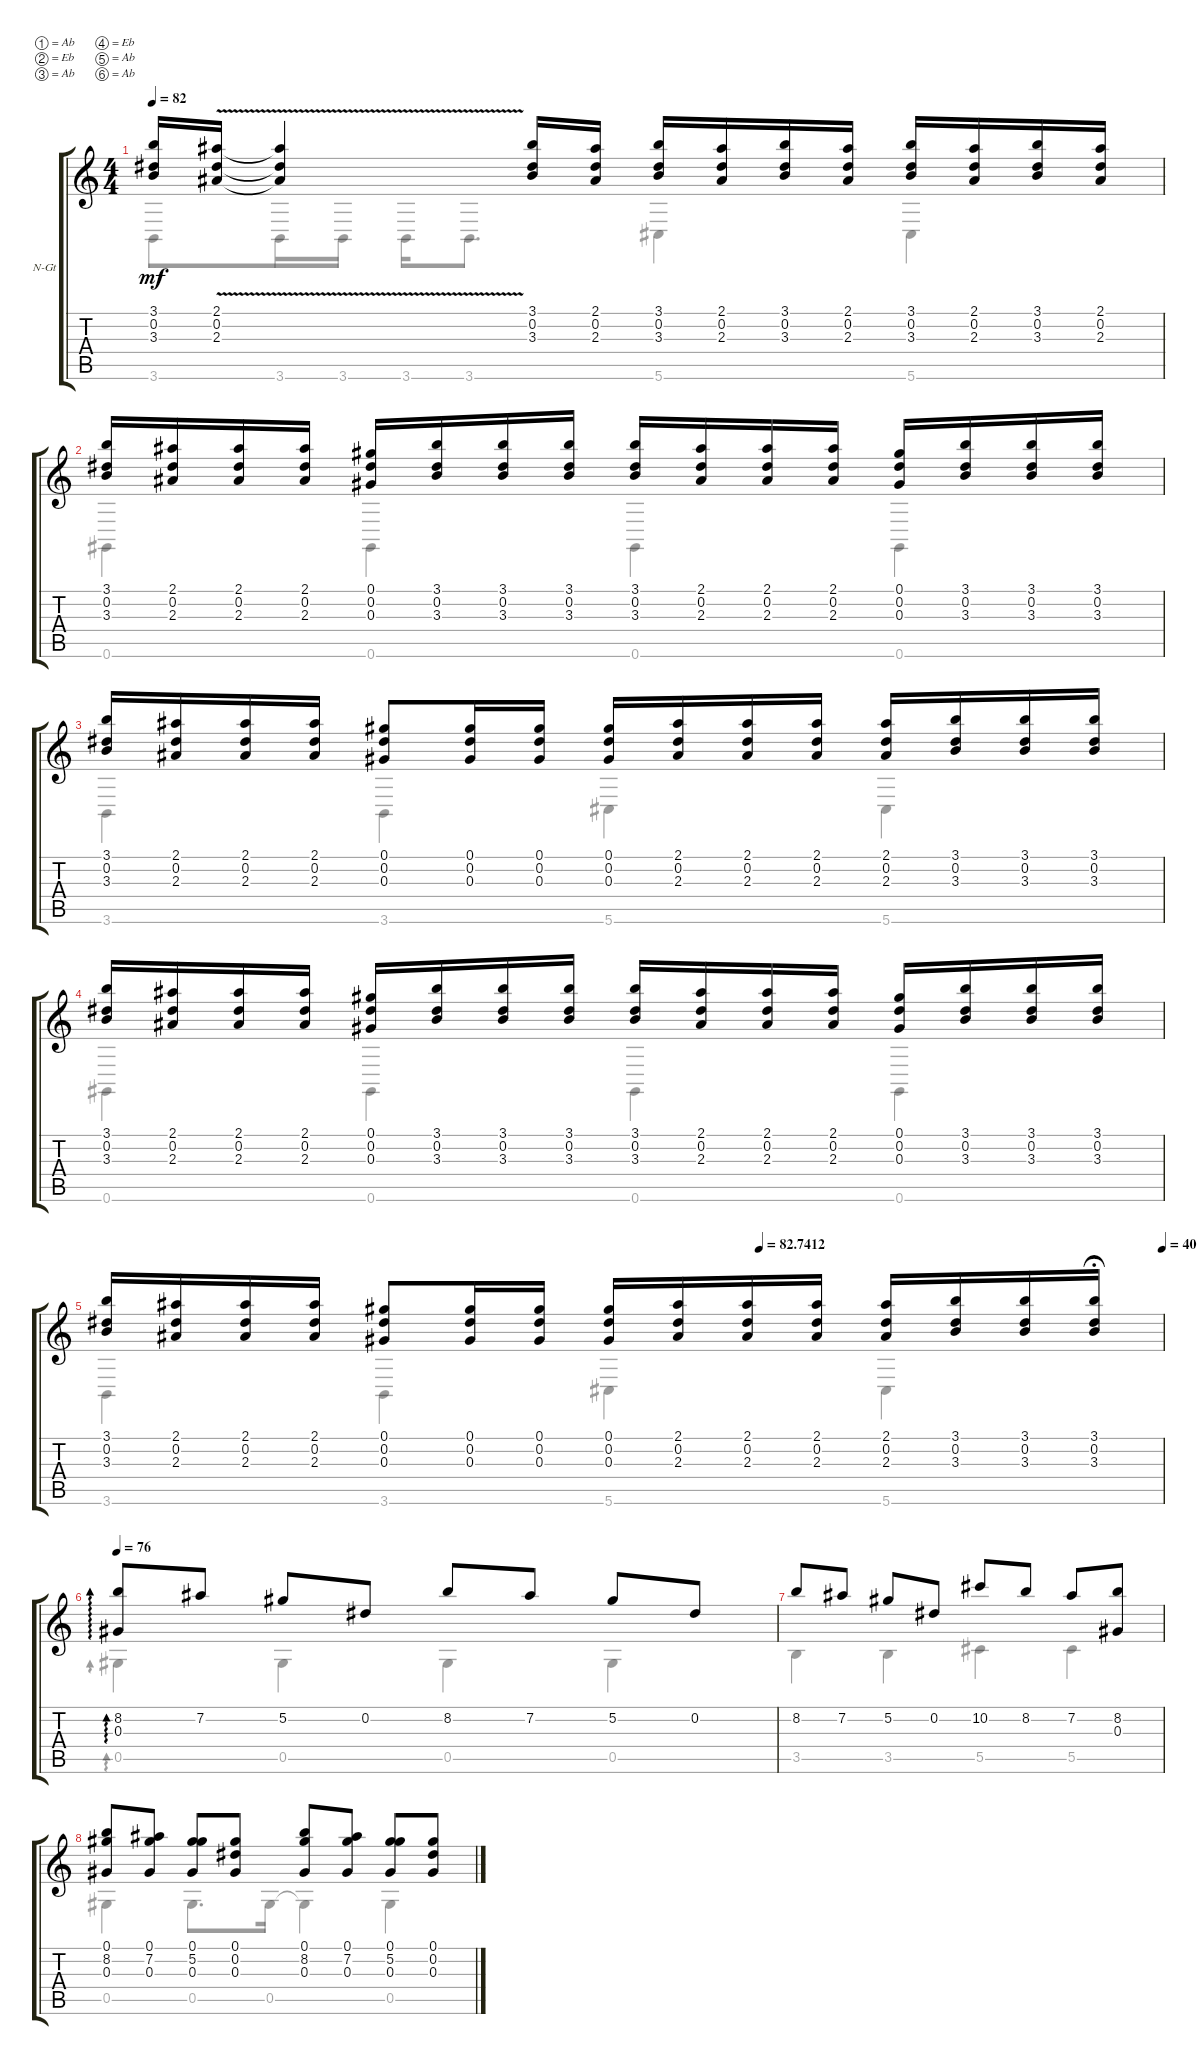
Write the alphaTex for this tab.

\defaultSystemsLayout 4
\bracketExtendMode groupsimilarinstruments
\firstSystemTrackNameOrientation horizontal
\otherSystemsTrackNameOrientation horizontal
\track ("Nylon Guitar" "N-Gt") {instrument acousticguitarnylon}
\staff {score tabs}
\tuning (Ab4 Eb4 Ab3 Eb3 Ab2 Ab1)
\voice
\ts (4 4)
\tempo 82
\clef g2
\ks c
(3.3 0.2 3.1).16{dy mf} (2.3{v} 0.2 2.1{v}).16 (2.3{v t} 0.2{t} 2.1{v t}).4 (3.3 0.2 3.1).16 (2.3 0.2 2.1).16 (3.3 0.2 3.1).16 (2.3 0.2 2.1).16 (3.3 0.2 3.1).16 (2.3 0.2 2.1).16 (3.3 0.2 3.1).16 (2.3 0.2 2.1).16 (3.3 0.2 3.1).16 (2.3 0.2 2.1).16 |
(3.1 0.2 3.3).16 (2.1 0.2 2.3).16 (2.1 0.2 2.3).16 (2.1 0.2 2.3).16 (0.1 0.2 0.3).16 (3.1 0.2 3.3).16 (3.1 0.2 3.3).16 (3.1 0.2 3.3).16 (3.1 0.2 3.3).16 (2.1 0.2 2.3).16 (2.1 0.2 2.3).16 (2.1 0.2 2.3).16 (0.1 0.2 0.3).16 (3.1 0.2 3.3).16 (3.1 0.2 3.3).16 (3.1 0.2 3.3).16 |
(3.1 0.2 3.3).16 (2.1 0.2 2.3).16 (2.1 0.2 2.3).16 (2.1 0.2 2.3).16 (0.1 0.2 0.3).8 (0.1 0.2 0.3).16 (0.1 0.2 0.3).16 (0.1 0.2 0.3).16 (2.1 0.2 2.3).16 (2.1 0.2 2.3).16 (2.1 0.2 2.3).16 (2.1 0.2 2.3).16 (3.1 0.2 3.3).16 (3.1 0.2 3.3).16 (3.1 0.2 3.3).16 |
(3.1 0.2 3.3).16 (2.1 0.2 2.3).16 (2.1 0.2 2.3).16 (2.1 0.2 2.3).16 (0.1 0.2 0.3).16 (3.1 0.2 3.3).16 (3.1 0.2 3.3).16 (3.1 0.2 3.3).16 (3.1 0.2 3.3).16 (2.1 0.2 2.3).16 (2.1 0.2 2.3).16 (2.1 0.2 2.3).16 (0.1 0.2 0.3).16 (3.1 0.2 3.3).16 (3.1 0.2 3.3).16 (3.1 0.2 3.3).16 |
\tempo (82.7412 0.61875)
\tempo (40 1)
(3.1 0.2 3.3).16 (2.1 0.2 2.3).16 (2.1 0.2 2.3).16 (2.1 0.2 2.3).16 (0.1 0.2 0.3).8 (0.1 0.2 0.3).16 (0.1 0.2 0.3).16 (0.1 0.2 0.3).16 (2.1 0.2 2.3).16 (2.1 0.2 2.3).16 (2.1 0.2 2.3).16 (2.1 0.2 2.3).16 (3.1 0.2 3.3).16 (3.1 0.2 3.3).16 (3.1 0.2 3.3).16{fermata (medium 0.36)} |
\tempo 76
(8.2 0.3).8{ad 0} 7.2.8 5.2.8 0.2.8 8.2.8 7.2.8 5.2.8 0.2.8 |
8.2.8 7.2.8 5.2.8 0.2.8 10.2.8 8.2.8 7.2.8 (8.2 0.3).8 |
(8.2 0.3 0.1).8 (7.2 0.1 0.3).8 (5.2 0.1 0.3).8 (0.2 0.1 0.3).8 (8.2 0.1 0.3).8 (7.2 0.1 0.3).8 (5.2 0.1 0.3).8 (0.2 0.1 0.3).8
\voice
\clef g2
\ottava regular
\simile none
\ks c
3.6.8{dy mf} 3.6.16 3.6.16 3.6.16 3.6.8{d} 5.6.4 5.6.4 |
0.6.4 0.6.4 0.6.4 0.6.4 |
3.6.4 3.6.4 5.6.4 5.6.4 |
0.6.4 0.6.4 0.6.4 0.6.4 |
3.6.4 3.6.4 5.6.4 5.6.4 |
0.5.4{ad 0} 0.5.4 0.5.4 0.5.4 |
3.5.4 3.5.4 5.5.4 5.5.4 |
0.5.4 0.5.8{d} 0.5.16 0.5{t}.4 0.5.4
